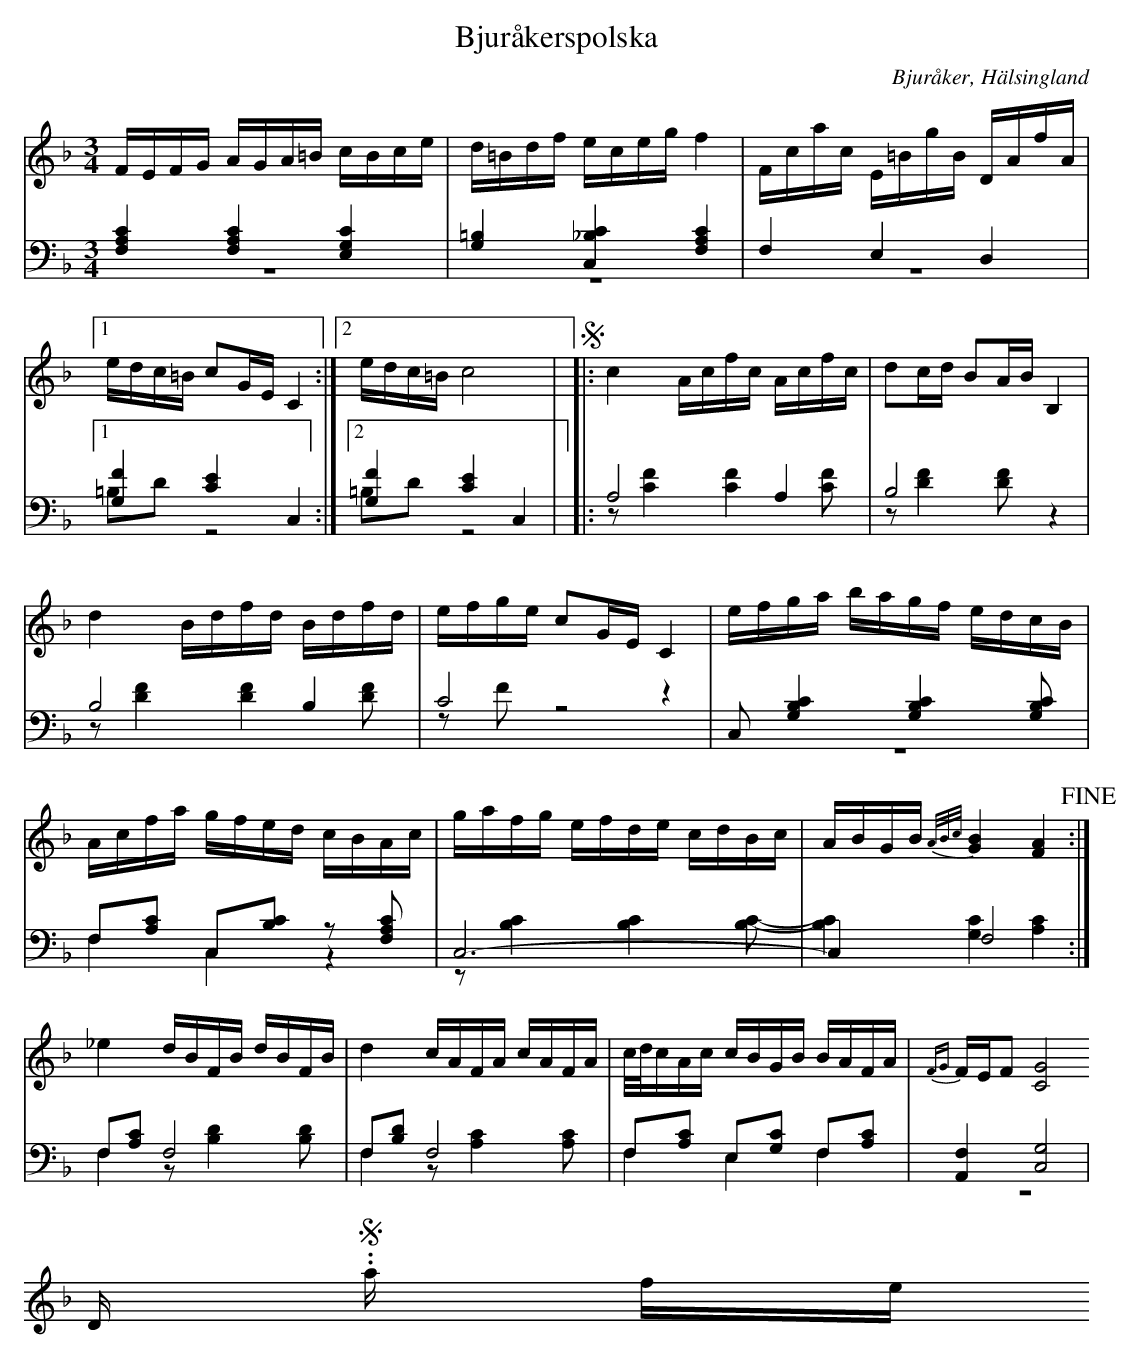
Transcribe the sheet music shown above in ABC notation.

X:1
T: Bjuråkerspolska
O: Bjuråker, Hälsingland
M: 3/4
L: 1/16
K: F
V:1
V:2
V:3 merge
V:1
FEFG AGA=B cBce|d=Bdf eceg f4|Fcac E=BgB DAfA|1 edc=B c2GE C4:|2 edc=B c8 |
!segno! |:c4 Acfc Acfc|d2cd B2AB B,4|d4 Bdfd Bdfd|efge c2GE C4|
efga bagf edcB|Acfa gfed cBAc|gafg efde cdBc|ABGB {A/B/c/}[G4B4] [F4A4] !fine!:|
_e4 dBFB dBFB|d4 cAFA cAFA|c/d/cAc cBGB BAFA|{FG}FEF2 [C8G8] !D.S. al fine!|
V:2 clef=bass
[F,4A,4C4] [F,4A,4C4] [E,4G,4C4]|[G,4=B,4] [C,4_B,4C4] [F,4A,4C4]|F,4 E,4 D,4|1 [G,4F4] [C4E4] C,4:|2 [G,4F4] [C4E4] C,4 |
|:A,8 A,4|B,8 z4|B,8  B,4|C8 z4|
C,2 [G,4B,4C4] [G,4B,4C4] [G,2B,2C2]|F,2[A,2C2] C,2[B,2C2] z2 [F,2A,2C2]|C,12-|C,4 F,8:|
F,2[A,2C2] F,8|F,2[B,2D2] F,8|F,2[A,2C2] E,2[G,2C2] F,2[A,2C2]|[A,,4F,4] [C,8G,8] |
V:3 clef=bass
z12|z12|z12|1 =B,2D2 z8:|2 =B,2D2 z8|
|:z2 [C4F4] [C4F4] [C2F2]|z2 [D4F4] [D2F2] z4|z2 [D4F4] [D4F4] [D2F2]|z2 F2 z8|
z12|F,4 C,4 z4|z2 [B,4C4] [B,4C4] [B,2C2]-|[B,4C4] [G,4C4] [A,4C4]:|
F,4 z2 [B,4D4] [B,2D2]|F,4 z2 [A,4C4] [A,2C2]|F,4 E,4 F,4|z12|
